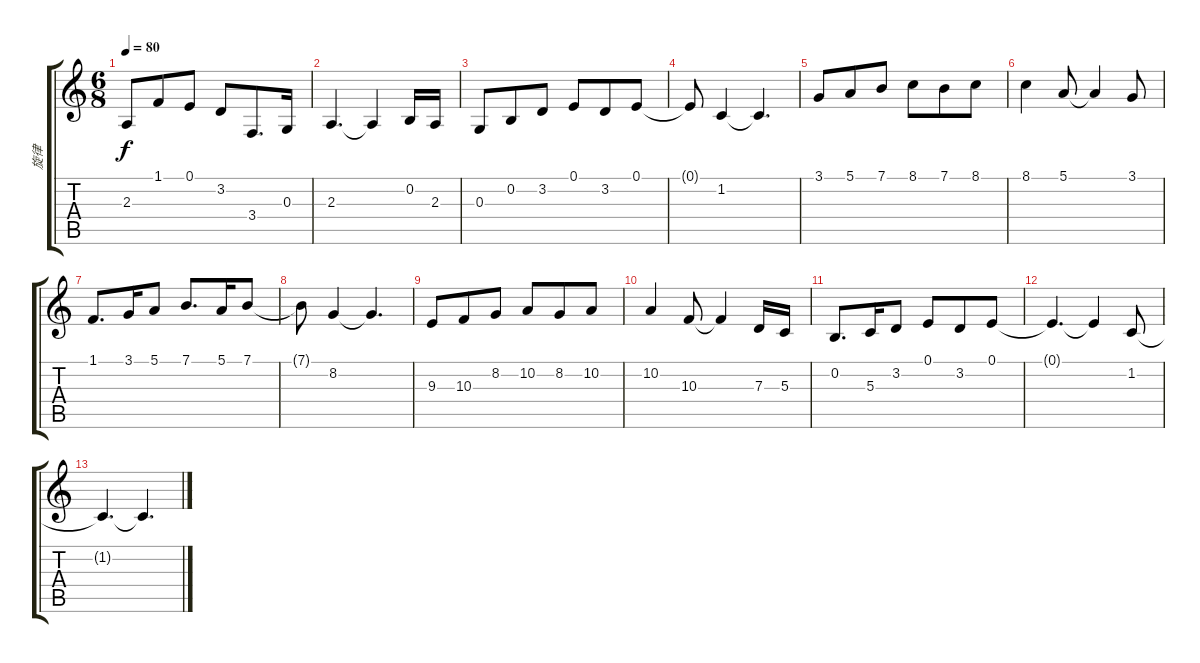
\track ("旋律" "旋律") {instrument pad1newage}
\staff {score tabs}
\tuning (E4 B3 G3 D3 A2 E2) {hide}
\ts (6 8)
\tempo 80
\clef g2
\ks c
2.3.8{dy f} 1.1.8 0.1.8 3.2.8{txt ""} 3.4.8{d} 0.3.16 |
2.3.4{d} 2.3{t}.4 0.2.16 2.3.16 |
0.3.8 0.2.8 3.2.8 0.1.8 3.2.8 0.1.8 |
0.1{t}.8 1.2.4 1.2{t}.4{d} |
3.1.8 5.1.8 7.1.8 8.1.8 7.1.8 8.1.8 |
8.1.4 5.1.8 5.1{t}.4 3.1.8 |
1.1.8{d} 3.1.16 5.1.8 7.1.8{d} 5.1.16 7.1.8 |
7.1{t}.8 8.2.4 8.2{t}.4{d} |
9.3.8 10.3.8 8.2.8 10.2.8 8.2.8 10.2.8 |
10.2.4 10.3.8 10.3{t}.4 7.3.16 5.3.16 |
0.2.8{d} 5.3.16 3.2.8 0.1.8 3.2.8 0.1.8 |
0.1{t}.4{d} 0.1{t}.4 1.2.8 |
1.2{t}.4{d} 1.2{t}.4{d}
